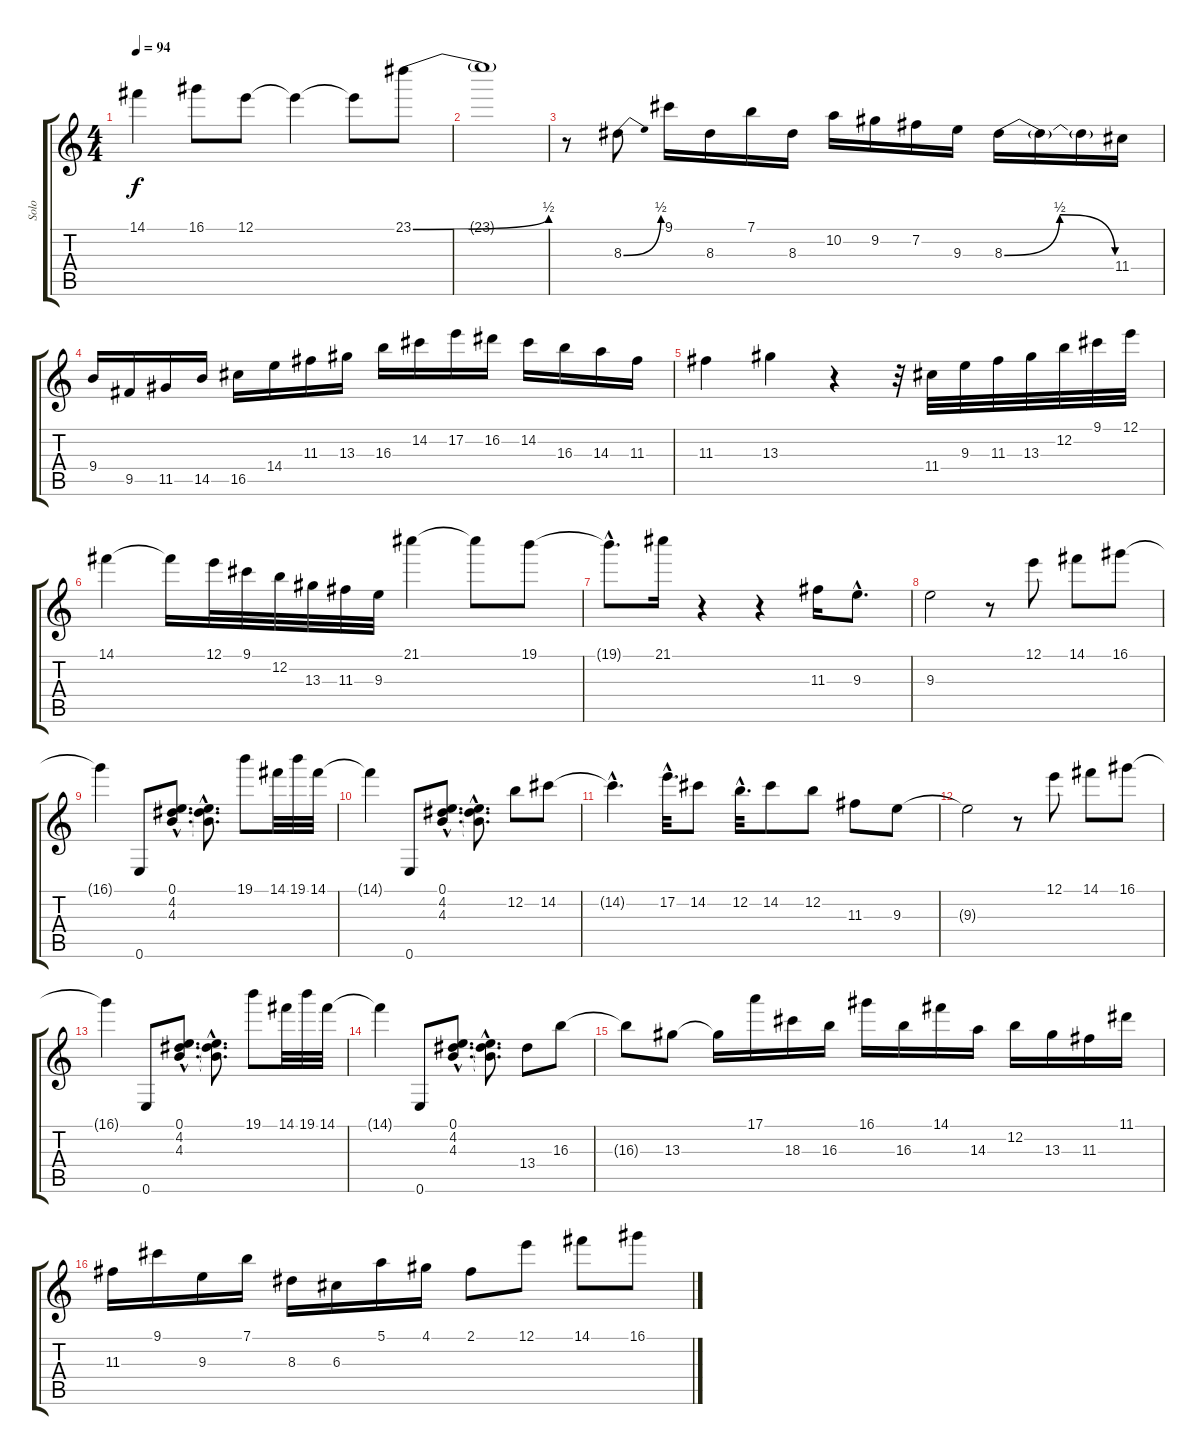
\track ("Solo" "Solo") {instrument distortionguitar}
\staff {score tabs}
\tuning (E4 B3 G3 D3 A2 E2) {hide}
\ts (4 4)
\tempo 94
\clef g2
\ks c
14.1.4{dy f} 16.1.8 12.1.8 12.1{t}.4 12.1{t}.8 23.1{be (bend 0 0 60 2)}.8 |
23.1{t}.1 |
r.8 8.3{be (bend 0 0 60 2)}.8 9.1.16 8.3.16 7.1.16 8.3.16 10.2.16 9.2.16 7.2.16 9.3.16 8.3{be (bendrelease 0 0 15 2 44 2 60 0)}.16 8.3{t}.16 8.3{t}.16 11.4.16 |
9.4.16 9.5.16 11.5.16 14.5.16 16.5.16 14.4.16 11.3.16 13.3.16 16.3.16 14.2.16 17.2.16 16.2.16 14.2.16 16.3.16 14.3.16 11.3.16 |
11.3.4 13.3.4 r.4 r.32 11.4.32 9.3.32 11.3.32 13.3.32 12.2.32 9.1.32 12.1.32 |
14.1.4 14.1{t}.16 12.1.32 9.1.32 12.2.32 13.3.32 11.3.32 9.3.32 21.1.4 21.1{t}.8 19.1.8 |
19.1{hac t}.8{d} 21.1.16 r.4 r.4 11.3.16 9.3{hac}.8{d} |
9.3.2 r.8 12.1.8 14.1.8 16.1.8 |
16.1{t}.4 0.6.8 (0.1{hac} 4.2{hac} 4.3{hac}).8{d} (0.1{hac t} 4.2{hac t} 4.3{hac t}).8{d} 19.1.8 14.1.32 19.1.32 14.1.32 |
14.1{t}.4 0.6.8 (0.1{hac} 4.2{hac} 4.3{hac}).8{d} (0.1{hac t} 4.2{hac t} 4.3{hac t}).8{d} 12.2.8 14.2.8 |
14.2{hac t}.4{d} 17.2{hac}.32{d} 14.2.8 12.2{hac}.32{d} 14.2.8 12.2.8 11.3.8 9.3.8 |
9.3{t}.2 r.8 12.1.8 14.1.8 16.1.8 |
16.1{t}.4 0.6.8 (0.1{hac} 4.2{hac} 4.3{hac}).8{d} (0.1{hac t} 4.2{hac t} 4.3{hac t}).8{d} 19.1.8 14.1.32 19.1.32 14.1.32 |
14.1{t}.4 0.6.8 (0.1{hac} 4.2{hac} 4.3{hac}).8{d} (0.1{hac t} 4.2{hac t} 4.3{hac t}).8{d} 13.4.8 16.3.8 |
16.3{t}.8 13.3.8 13.3{t}.16 17.1.16 18.3.16 16.3.16 16.1.16 16.3.16 14.1.16 14.3.16 12.2.16 13.3.16 11.3.16 11.1.16 |
11.3.16 9.1.16 9.3.16 7.1.16 8.3.16 6.3.16 5.1.16 4.1.16 2.1.8 12.1.8 14.1.8 16.1.8
